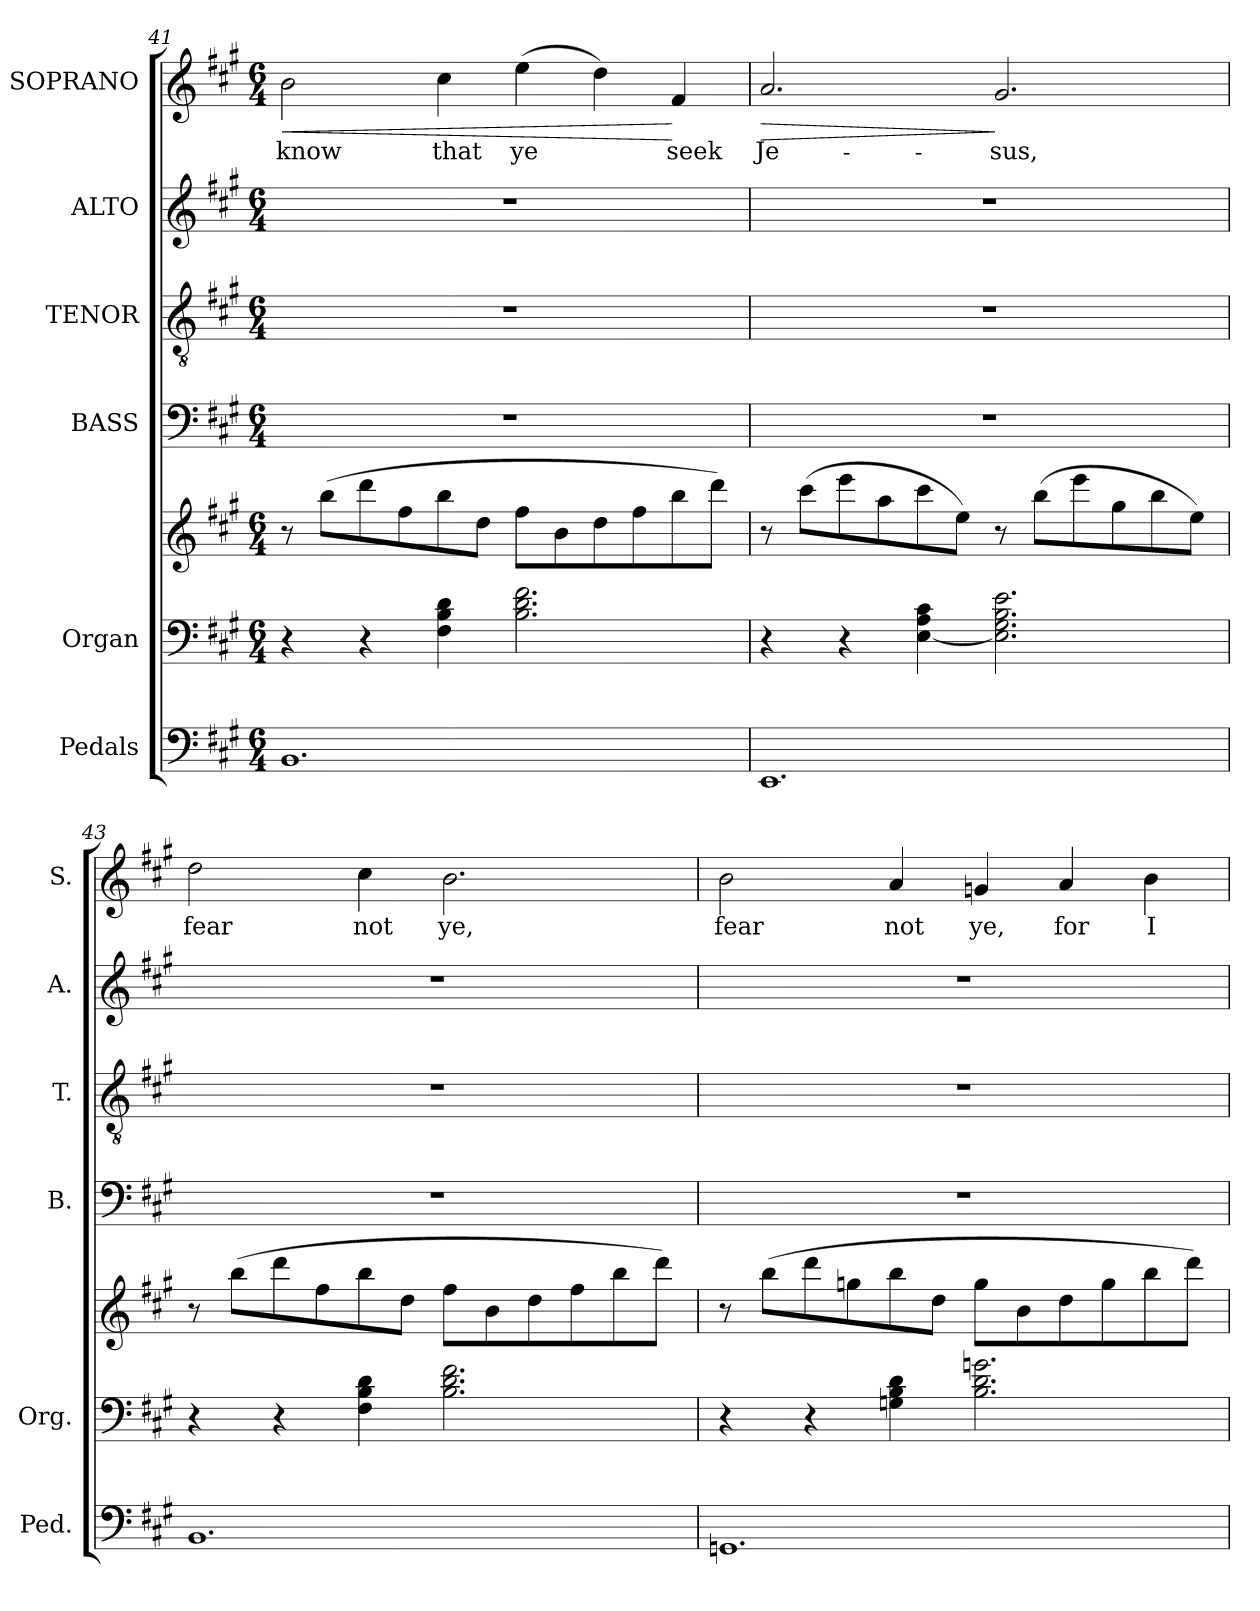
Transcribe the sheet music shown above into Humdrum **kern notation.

**kern	**kern	**kern	**kern	**kern	**kern	**kern	**text	**dynam
*part6	*part5	*part5	*part4	*part3	*part2	*part1	*part1	*part1
*staff7	*staff6	*staff5	*staff4	*staff3	*staff2	*staff1	*staff1	*staff1
*I"Pedals	*I"Organ	*	*I"BASS	*I"TENOR	*I"ALTO	*I"SOPRANO	*	*
*I'Ped.	*I'Org.	*	*I'B.	*I'T.	*I'A.	*I'S.	*	*
*clefF4	*clefF4	*clefG2	*clefF4	*clefGv2	*clefG2	*clefG2	*	*
*	*	*	*	*ITrd7c12	*	*	*	*
*k[f#c#g#]	*k[f#c#g#]	*k[f#c#g#]	*k[f#c#g#]	*k[f#c#g#]	*k[f#c#g#]	*k[f#c#g#]	*	*
*A:	*A:	*A:	*A:	*A:	*A:	*A:	*	*
*M6/4	*M6/4	*M6/4	*M6/4	*M6/4	*M6/4	*M6/4	*	*
=41	=41	=41	=41	=41	=41	=41	=41	=41
!	!	!	!LO:N:vis=1	!LO:N:vis=1	!LO:N:vis=1	!	!	!
!	!	!	!	!	!	!	!LO:LY:b:color=#000000	!LO:HP:b
1.BBi	4r	8r	1.r	1.r	1.r	2bi\	know	<
.	.	(8bbi\L	.	.	.	.	.	.
.	4r	8dddi\	.	.	.	.	.	.
.	.	8ff#i\	.	.	.	.	.	.
!	!	!	!	!	!	!	!LO:LY:b:color=#000000	!
.	4F#i\ 4Bi 4di	8bbi\	.	.	.	4cc#i\	that	.
.	.	8ddi\J	.	.	.	.	.	.
!	!	!	!	!	!	!	!LO:LY:b:color=#000000	!
.	2.Bi\ 2.di 2.f#i	8ff#i\L	.	.	.	(4eei\	ye	.
.	.	8bi\	.	.	.	.	.	.
.	.	8ddi\	.	.	.	4ddi\)	.	.
.	.	8ff#i\	.	.	.	.	.	.
!	!	!	!	!	!	!	!LO:LY:b:color=#000000	!
.	.	8bbi\	.	.	.	4f#i/	seek	[
.	.	8dddi\J)	.	.	.	.	.	.
=42	=42	=42	=42	=42	=42	=42	=42	=42
!	!	!	!LO:N:vis=1	!LO:N:vis=1	!LO:N:vis=1	!	!	!
!	!	!	!	!	!	!	!LO:LY:b:color=#000000	!LO:HP:b
1.EEi	4r	8r	1.r	1.r	1.r	2.ai/	Je-	>
.	.	(8ccc#i\L	.	.	.	.	.	.
.	4r	8eeei\	.	.	.	.	.	.
.	.	8aai\	.	.	.	.	.	.
.	[<4Ei\ 4Ai 4c#i	8ccc#i\	.	.	.	.	.	.
.	.	8eei\J)	.	.	.	.	.	.
!	!	!	!	!	!	!	!LO:LY:b:color=#000000	!
.	2.Ei\] 2.G#i 2.Bi 2.ei	8r	.	.	.	2.g#i/	-sus,	]
.	.	(8bbi\L	.	.	.	.	.	.
.	.	8eeei\	.	.	.	.	.	.
.	.	8gg#i\	.	.	.	.	.	.
.	.	8bbi\	.	.	.	.	.	.
.	.	8eei\J)	.	.	.	.	.	.
!!LO:LB:g=z
=43	=43	=43	=43	=43	=43	=43	=43	=43
!	!	!	!LO:N:vis=1	!LO:N:vis=1	!LO:N:vis=1	!	!	!
!	!	!	!	!	!	!	!LO:LY:b:color=#000000	!
1.BBi	4r	8r	1.r	1.r	1.r	2ddi\	fear	.
.	.	(8bbi\L	.	.	.	.	.	.
.	4r	8dddi\	.	.	.	.	.	.
.	.	8ff#i\	.	.	.	.	.	.
!	!	!	!	!	!	!	!LO:LY:b:color=#000000	!
.	4F#i\ 4Bi 4di	8bbi\	.	.	.	4cc#i\	not	.
.	.	8ddi\J	.	.	.	.	.	.
!	!	!	!	!	!	!	!LO:LY:b:color=#000000	!
.	2.Bi\ 2.di 2.f#i	8ff#i\L	.	.	.	2.bi\	ye,	.
.	.	8bi\	.	.	.	.	.	.
.	.	8ddi\	.	.	.	.	.	.
.	.	8ff#i\	.	.	.	.	.	.
.	.	8bbi\	.	.	.	.	.	.
.	.	8dddi\J)	.	.	.	.	.	.
=44	=44	=44	=44	=44	=44	=44	=44	=44
!	!	!	!LO:N:vis=1	!LO:N:vis=1	!LO:N:vis=1	!	!	!
!	!	!	!	!	!	!	!LO:LY:b:color=#000000	!
1.GGni	4r	8r	1.r	1.r	1.r	2bi\	fear	.
.	.	(8bbi\L	.	.	.	.	.	.
.	4r	8dddi\	.	.	.	.	.	.
.	.	8ggni\	.	.	.	.	.	.
!	!	!	!	!	!	!	!LO:LY:b:color=#000000	!
.	4Gni\ 4Bi 4di	8bbi\	.	.	.	4ai/	not	.
.	.	8ddi\J	.	.	.	.	.	.
!	!	!	!	!	!	!	!LO:LY:b:color=#000000	!
.	2.Bi\ 2.di 2.gni	8ggi\L	.	.	.	4gni/	ye,	.
.	.	8bi\	.	.	.	.	.	.
!	!	!	!	!	!	!	!LO:LY:b:color=#000000	!
.	.	8ddi\	.	.	.	4ai/	for	.
.	.	8ggi\	.	.	.	.	.	.
!	!	!	!	!	!	!	!LO:LY:b:color=#000000	!
.	.	8bbi\	.	.	.	4bi\	I	.
.	.	8dddi\J)	.	.	.	.	.	.
=	=	=	=	=	=	=	=	=
*-	*-	*-	*-	*-	*-	*-	*-	*-
